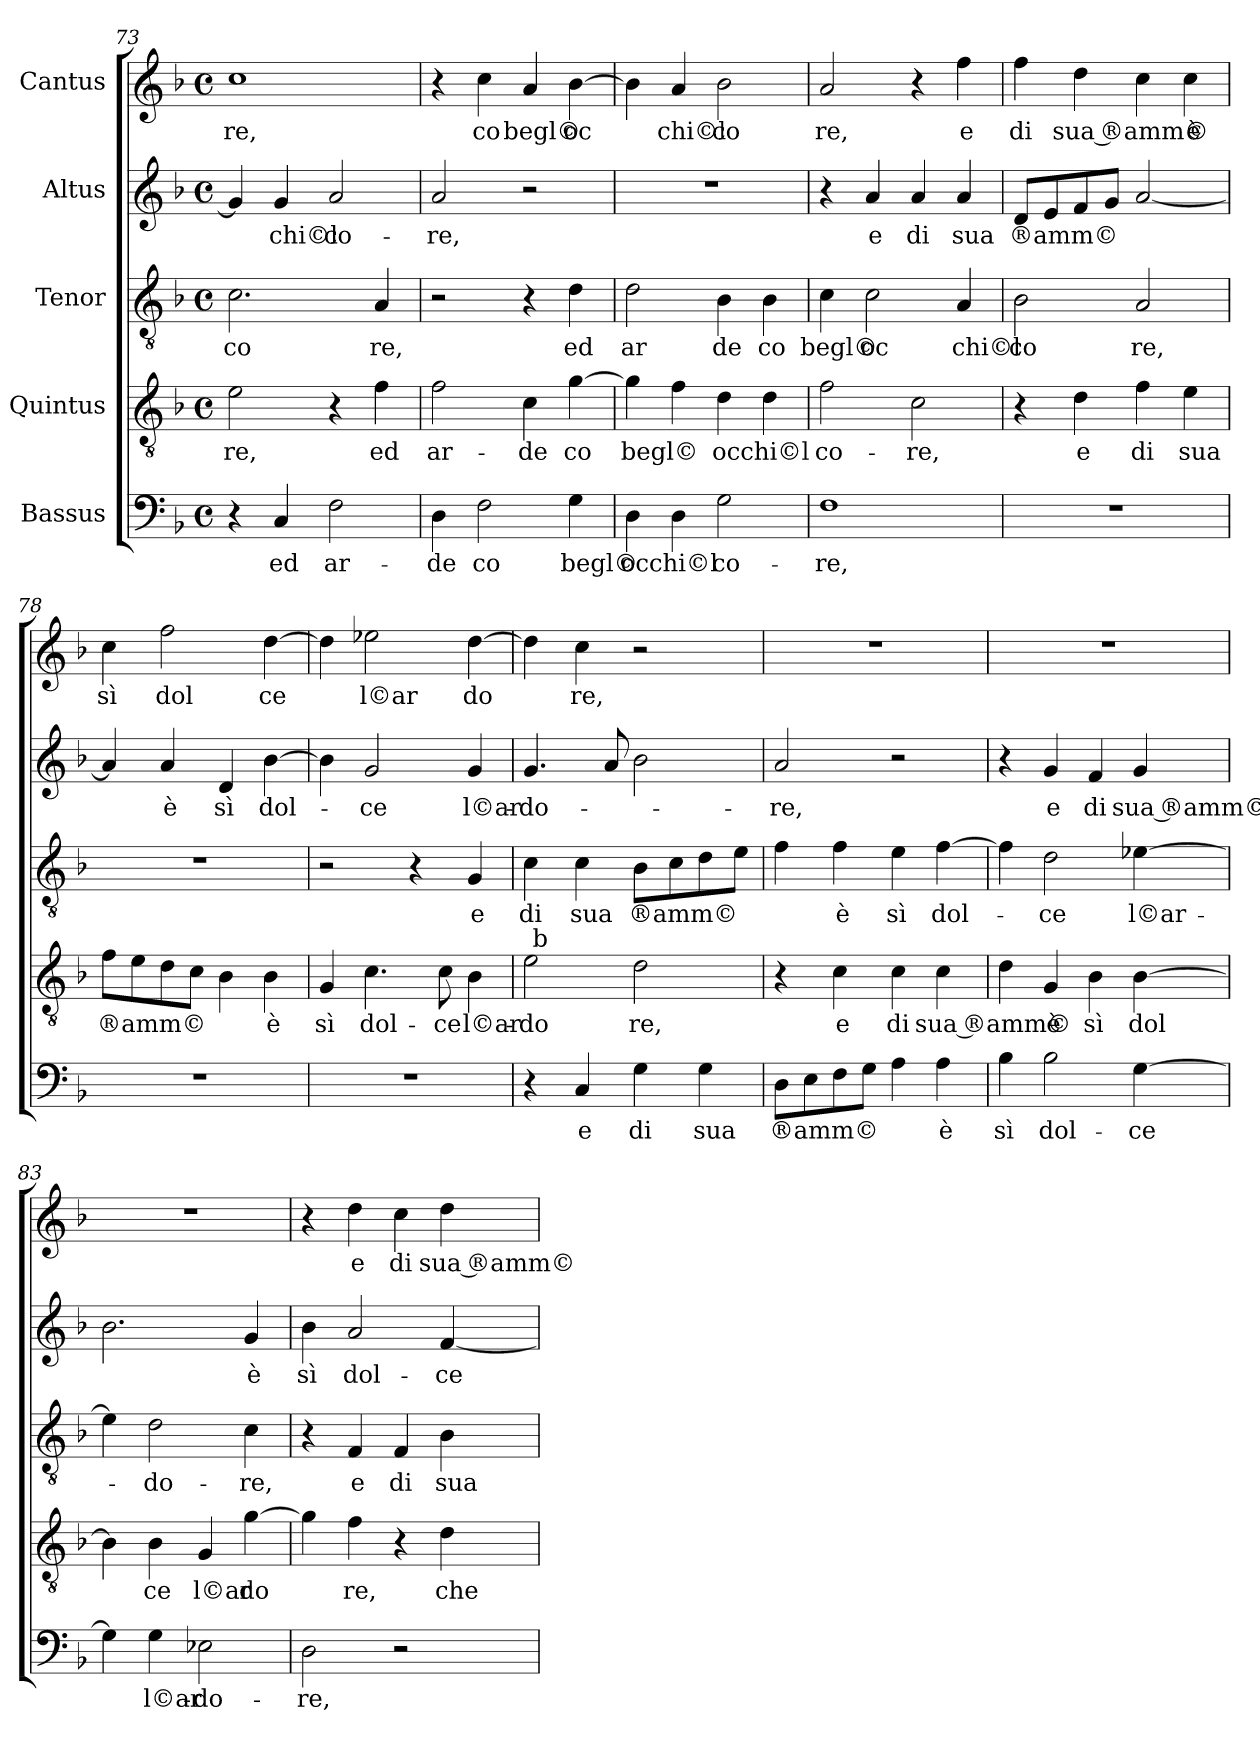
**kern	**text	**kern	**text	**kern	**text	**kern	**text	**kern	**text
*part5	*part5	*part4	*part4	*part3	*part3	*part2	*part2	*part1	*part1
*staff5	*staff5	*staff4	*staff4	*staff3	*staff3	*staff2	*staff2	*staff1	*staff1
*I"Bassus	*	*I"Quintus	*	*I"Tenor	*	*I"Altus	*	*I"Cantus	*
!!LO:LB:g=z
*clefF4	*	*clefGv2	*	*clefGv2	*	*clefG2	*	*clefG2	*
*k[b-]	*	*k[b-]	*	*k[b-]	*	*k[b-]	*	*k[b-]	*
*F:	*	*F:	*	*F:	*	*F:	*	*F:	*
*M4/4	*	*M4/4	*	*M4/4	*	*M4/4	*	*M4/4	*
*met(c)	*	*met(c)	*	*met(c)	*	*met(c)	*	*met(c)	*
=73	=73	=73	=73	=73	=73	=73	=73	=73	=73
!	!	!	!LO:LY:b:cj	!	!LO:LY:b:cj	!	!	!	!LO:LY:b:cj
4r	.	2e\	re,	2.c\	co	4g/]	.	1cc	re,
!	!LO:LY:b:cj	!	!	!	!	!	!LO:LY:b:cj	!	!
4C/	ed	.	.	.	.	4g/	chi©l	.	.
!	!LO:LY:b:cj	!	!	!	!	!	!LO:LY:b:cj	!	!
2F\	ar-	4r	.	.	.	2a/	co-	.	.
!	!	!	!LO:LY:b:cj	!	!LO:LY:b:cj	!	!	!	!
.	.	4f\	ed	4A/	re,	.	.	.	.
=74	=74	=74	=74	=74	=74	=74	=74	=74	=74
!	!LO:LY:b:cj	!	!LO:LY:b:cj	!	!	!	!LO:LY:b:cj	!	!
4D\	-de	2f\	ar-	2r	.	2a/	-re,	4r	.
!	!LO:LY:b:cj	!	!	!	!	!	!	!	!LO:LY:b:cj
2F\	co	.	.	.	.	.	.	4cc\	co
!	!	!	!LO:LY:b:cj	!	!	!	!	!	!LO:LY:b:cj
.	.	4c\	-de	4r	.	2r	.	4a/	begl©
!	!LO:LY:b:cj	!	!LO:LY:b:cj	!	!LO:LY:b:cj	!	!	!	!LO:LY:b:cj
4G\	begl©	[>4g\	co	4d\	ed	.	.	[>4b-\	oc
=75	=75	=75	=75	=75	=75	=75	=75	=75	=75
!	!LO:LY:b	!	!LO:LY:b	!	!LO:LY:b:cj	!	!	!	!
4D\	occhi©l	4g\]	begl©	2d\	ar	1r	.	4b-\]	.
!	!	!	!	!	!	!	!	!	!LO:LY:b:cj
4D\	.	4f\	.	.	.	.	.	4a/	chi©l
!	!LO:LY:b:cj	!	!LO:LY:b	!	!LO:LY:b:cj	!	!	!	!LO:LY:b:cj
2G\	co-	4d\	occhi©l	4B-\	de	.	.	2b-\	co
!	!	!	!	!	!LO:LY:b:cj	!	!	!	!
.	.	4d\	.	4B-\	co	.	.	.	.
=76	=76	=76	=76	=76	=76	=76	=76	=76	=76
!	!LO:LY:b:cj	!	!LO:LY:b:cj	!	!LO:LY:b:cj	!	!	!	!LO:LY:b:cj
1F	-re,	2f\	co-	4c\	begl©	4r	.	2a/	re,
!	!	!	!	!	!LO:LY:b:cj	!	!LO:LY:b:cj	!	!
.	.	.	.	2c\	oc	4a/	e	.	.
!	!	!	!LO:LY:b:cj	!	!	!	!LO:LY:b:cj	!	!
.	.	2c\	-re,	.	.	4a/	di	4r	.
!	!	!	!	!	!LO:LY:b:cj	!	!LO:LY:b:cj	!	!LO:LY:b:cj
.	.	.	.	4A/	chi©l	4a/	sua	4ff\	e
=77	=77	=77	=77	=77	=77	=77	=77	=77	=77
!	!	!	!	!	!LO:LY:b:cj	!	!LO:LY:b	!	!LO:LY:b:cj
1r	.	4r	.	2B-\	co	8d/L	®amm©	4ff\	di
.	.	.	.	.	.	8e/	.	.	.
!	!	!	!LO:LY:b:cj	!	!	!	!	!	!LO:LY:b:cj
.	.	4d\	e	.	.	8f/	.	4dd\	sua ®amm©
.	.	.	.	.	.	8g/J	.	.	.
!	!	!	!LO:LY:b:cj	!	!LO:LY:b:cj	!	!	!	!
.	.	4f\	di	2A/	re,	[<2a/	.	4cc\	.
!	!	!	!LO:LY:b:cj	!	!	!	!	!	!LO:LY:b:cj
.	.	4e\	sua	.	.	.	.	4cc\	è
=78	=78	=78	=78	=78	=78	=78	=78	=78	=78
!	!	!	!LO:LY:b	!	!	!	!	!	!LO:LY:b:cj
1r	.	8f\L	®amm©	1r	.	4a/]	.	4cc\	sì
.	.	8e\	.	.	.	.	.	.	.
!	!	!	!	!	!	!	!LO:LY:b:cj	!	!LO:LY:b:cj
.	.	8d\	.	.	.	4a/	è	2ff\	dol
.	.	8c\J	.	.	.	.	.	.	.
!	!	!	!	!	!	!	!LO:LY:b:cj	!	!
.	.	4B-\	.	.	.	4d/	sì	.	.
!	!	!	!LO:LY:b:cj	!	!	!	!LO:LY:b	!	!LO:LY:b:cj
.	.	4B-\	è	.	.	[>4b-\	dol-	[>4dd\	ce
=79	=79	=79	=79	=79	=79	=79	=79	=79	=79
!	!	!	!LO:LY:b:cj	!	!	!	!	!	!
1r	.	4G/	sì	2r	.	4b-\]	.	4dd\]	.
!	!	!	!LO:LY:b:cj	!	!	!	!LO:LY:b:cj	!	!LO:LY:b:cj
.	.	4.c\	dol-	.	.	2g/	-ce	2ee-X\	l©ar
.	.	.	.	4r	.	.	.	.	.
!	!	!	!LO:LY:b:cj	!	!	!	!	!	!
.	.	8c\	-ce	.	.	.	.	.	.
!	!	!	!LO:LY:b:cj	!	!LO:LY:b:cj	!	!LO:LY:b:cj	!	!LO:LY:b:cj
.	.	4B-\	l©ar-	4G/	e	4g/	l©ar-	[>4dd\	do
!!LO:LB:g=z
=80	=80	=80	=80	=80	=80	=80	=80	=80	=80
!	!	!	!LO:LY:b:cj	!	!LO:LY:b:cj	!	!LO:LY:b:cj	!	!
*	*	*^	*	*	*	*	*	*^	*
4r	.	2e\	64ryy	-do	4c\	di	4.g/	-do-	4dd\]	64ryy	.
!	!	!	!LO:TX:a:t=b	!	!	!	!	!	!	!	!
.	.	.	2ryy	.	.	.	.	.	.	2ryy	.
!	!LO:LY:b:cj	!	!	!	!	!LO:LY:b:cj	!	!	!	!	!LO:LY:b:cj
4C/	e	.	.	.	4c\	sua	.	.	4cc\	.	re,
.	.	.	.	.	.	.	8a/	.	.	.	.
!	!LO:LY:b:cj	!	!	!LO:LY:b:cj	!	!LO:LY:b	!	!	!	!	!
4G\	di	2d\	.	re,	8B-\L	®amm©	2b-\	.	2r	.	.
.	.	.	4ryy	.	.	.	.	.	.	4ryy	.
.	.	.	.	.	8c\	.	.	.	.	.	.
!	!LO:LY:b:cj	!	!	!	!	!	!	!	!	!	!
4G\	sua	.	.	.	8d\	.	.	.	.	.	.
.	.	.	8...ryy	.	.	.	.	.	.	8...ryy	.
.	.	.	.	.	8e\J	.	.	.	.	.	.
=81	=81	=81	=81	=81	=81	=81	=81	=81	=81	=81	=81
!	!LO:LY:b	!	!	!	!	!	!	!LO:LY:b:cj	!	!	!
*	*	*v	*v	*	*	*	*	*	*v	*v	*
8D\L	®amm©	4r	.	4f\	.	2a/	-re,	1r	.
8E\	.	.	.	.	.	.	.	.	.
!	!	!	!LO:LY:b:cj	!	!LO:LY:b:cj	!	!	!	!
8F\	.	4c\	e	4f\	è	.	.	.	.
8G\J	.	.	.	.	.	.	.	.	.
!	!	!	!LO:LY:b:cj	!	!LO:LY:b:cj	!	!	!	!
4A\	.	4c\	di	4e\	sì	2r	.	.	.
!	!LO:LY:b:cj	!	!LO:LY:b:cj	!	!LO:LY:b	!	!	!	!
4A\	è	4c\	sua ®amm©	[>4f\	dol-	.	.	.	.
=82	=82	=82	=82	=82	=82	=82	=82	=82	=82
!	!LO:LY:b:cj	!	!	!	!	!	!	!	!
4B-\	sì	4d\	.	4f\]	.	4r	.	1r	.
!	!LO:LY:b:cj	!	!LO:LY:b:cj	!	!LO:LY:b:cj	!	!LO:LY:b:cj	!	!
2B-\	dol-	4G/	è	2d\	-ce	4g/	e	.	.
!	!	!	!LO:LY:b:cj	!	!	!	!LO:LY:b:cj	!	!
.	.	4B-\	sì	.	.	4f/	di	.	.
!	!LO:LY:b:cj	!	!LO:LY:b	!	!LO:LY:b	!	!LO:LY:b:cj	!	!
[>4G\	-ce	[>4B-\	dol	[>4e-X\	l©ar-	4g/	sua ®amm©	.	.
=83	=83	=83	=83	=83	=83	=83	=83	=83	=83
4G\]	.	4B-\]	.	4e-\]	.	2.b-\	.	1r	.
!	!LO:LY:b:cj	!	!LO:LY:b:cj	!	!LO:LY:b:cj	!	!	!	!
4G\	l©ar-	4B-\	ce	2d\	-do-	.	.	.	.
!	!LO:LY:b:cj	!	!LO:LY:b:cj	!	!	!	!	!	!
2E-X\	-do-	4G/	l©ar	.	.	.	.	.	.
!	!	!	!LO:LY:b:cj	!	!LO:LY:b:cj	!	!LO:LY:b:cj	!	!
.	.	[>4g\	do	4c\	-re,	4g/	è	.	.
=84	=84	=84	=84	=84	=84	=84	=84	=84	=84
!	!LO:LY:b:cj	!	!	!	!	!	!LO:LY:b:cj	!	!
2D\	-re,	4g\]	.	4r	.	4b-\	sì	4r	.
!	!	!	!LO:LY:b:cj	!	!LO:LY:b:cj	!	!LO:LY:b:cj	!	!LO:LY:b:cj
.	.	4f\	re,	4F/	e	2a/	dol-	4dd\	e
!	!	!	!	!	!LO:LY:b:cj	!	!	!	!LO:LY:b:cj
2r	.	4r	.	4F/	di	.	.	4cc\	di
!	!	!	!LO:LY:b:cj	!	!LO:LY:b:cj	!	!LO:LY:b:cj	!	!LO:LY:b:cj
.	.	4d\	che	4B-\	sua	[<4f/	-ce	4dd\	sua ®amm©
=	=	=	=	=	=	=	=	=	=
*-	*-	*-	*-	*-	*-	*-	*-	*-	*-
